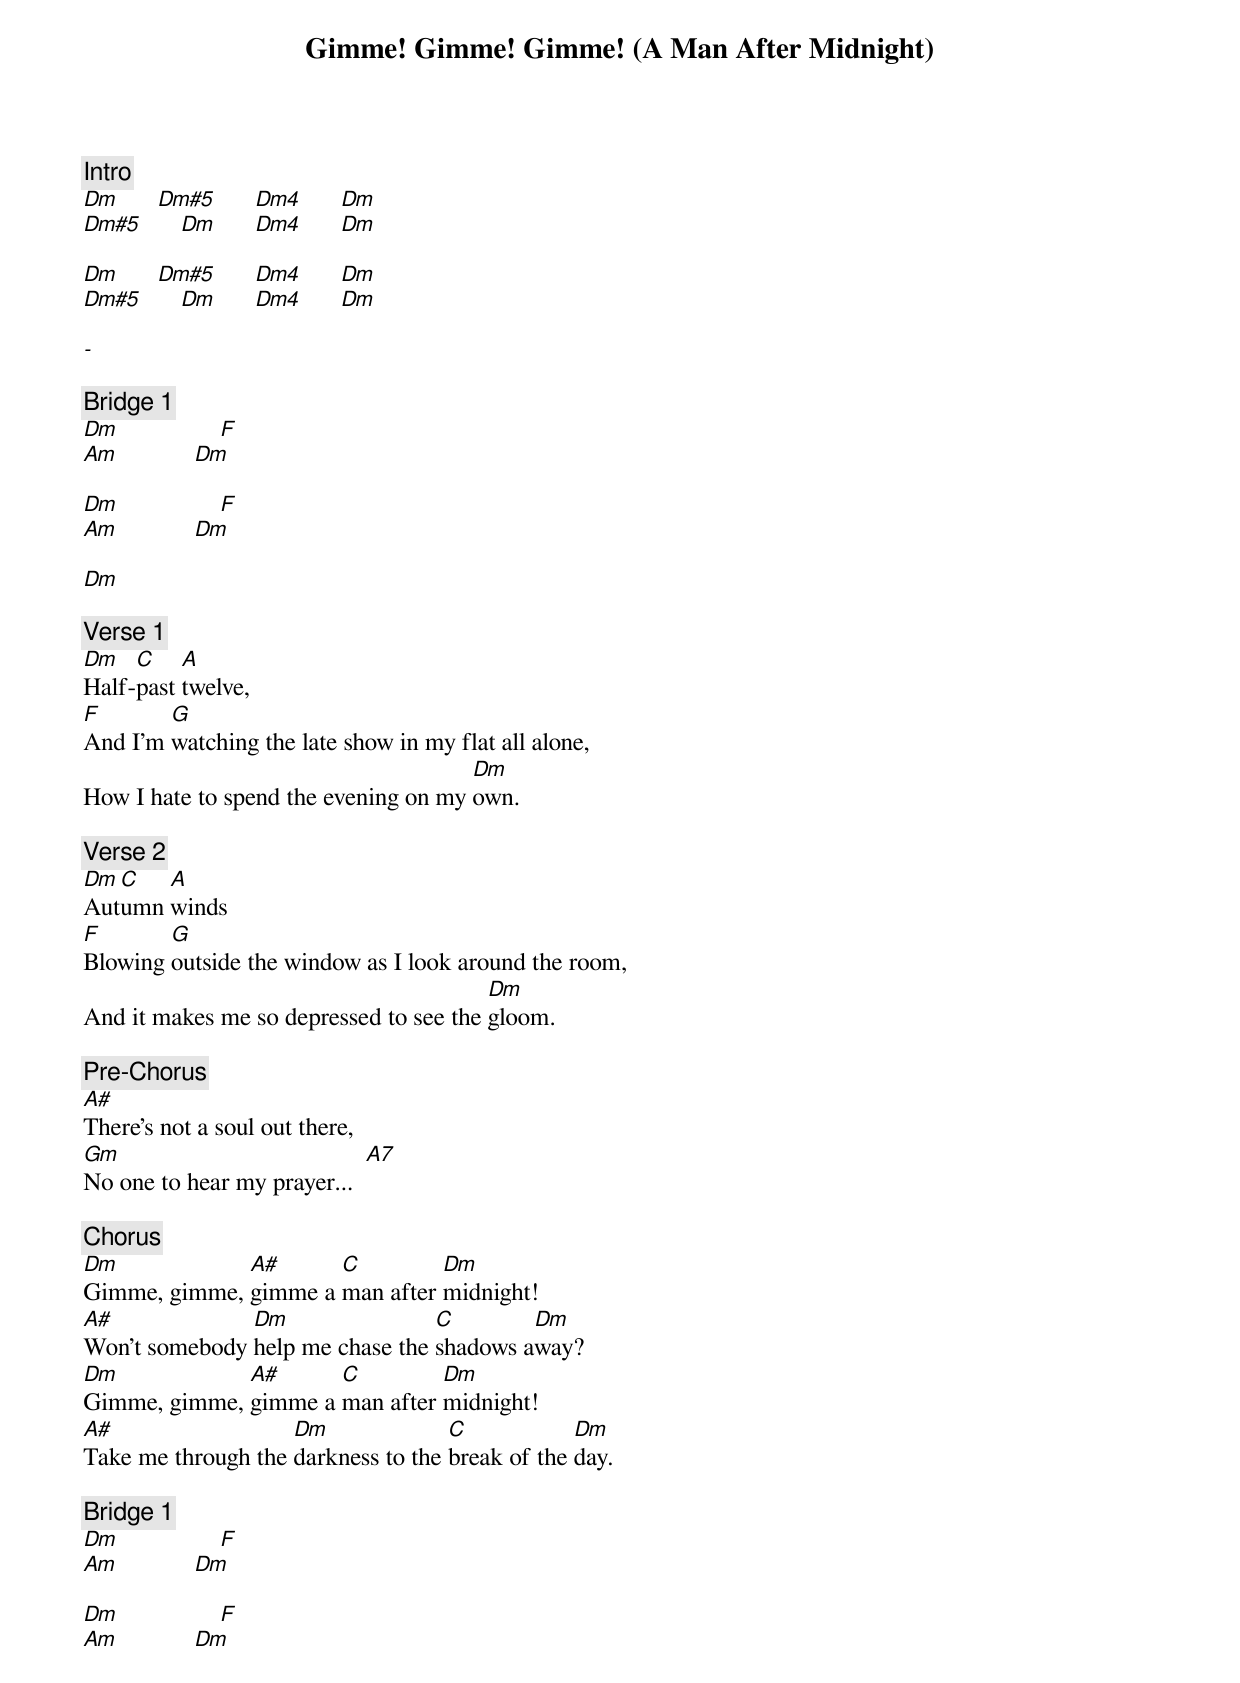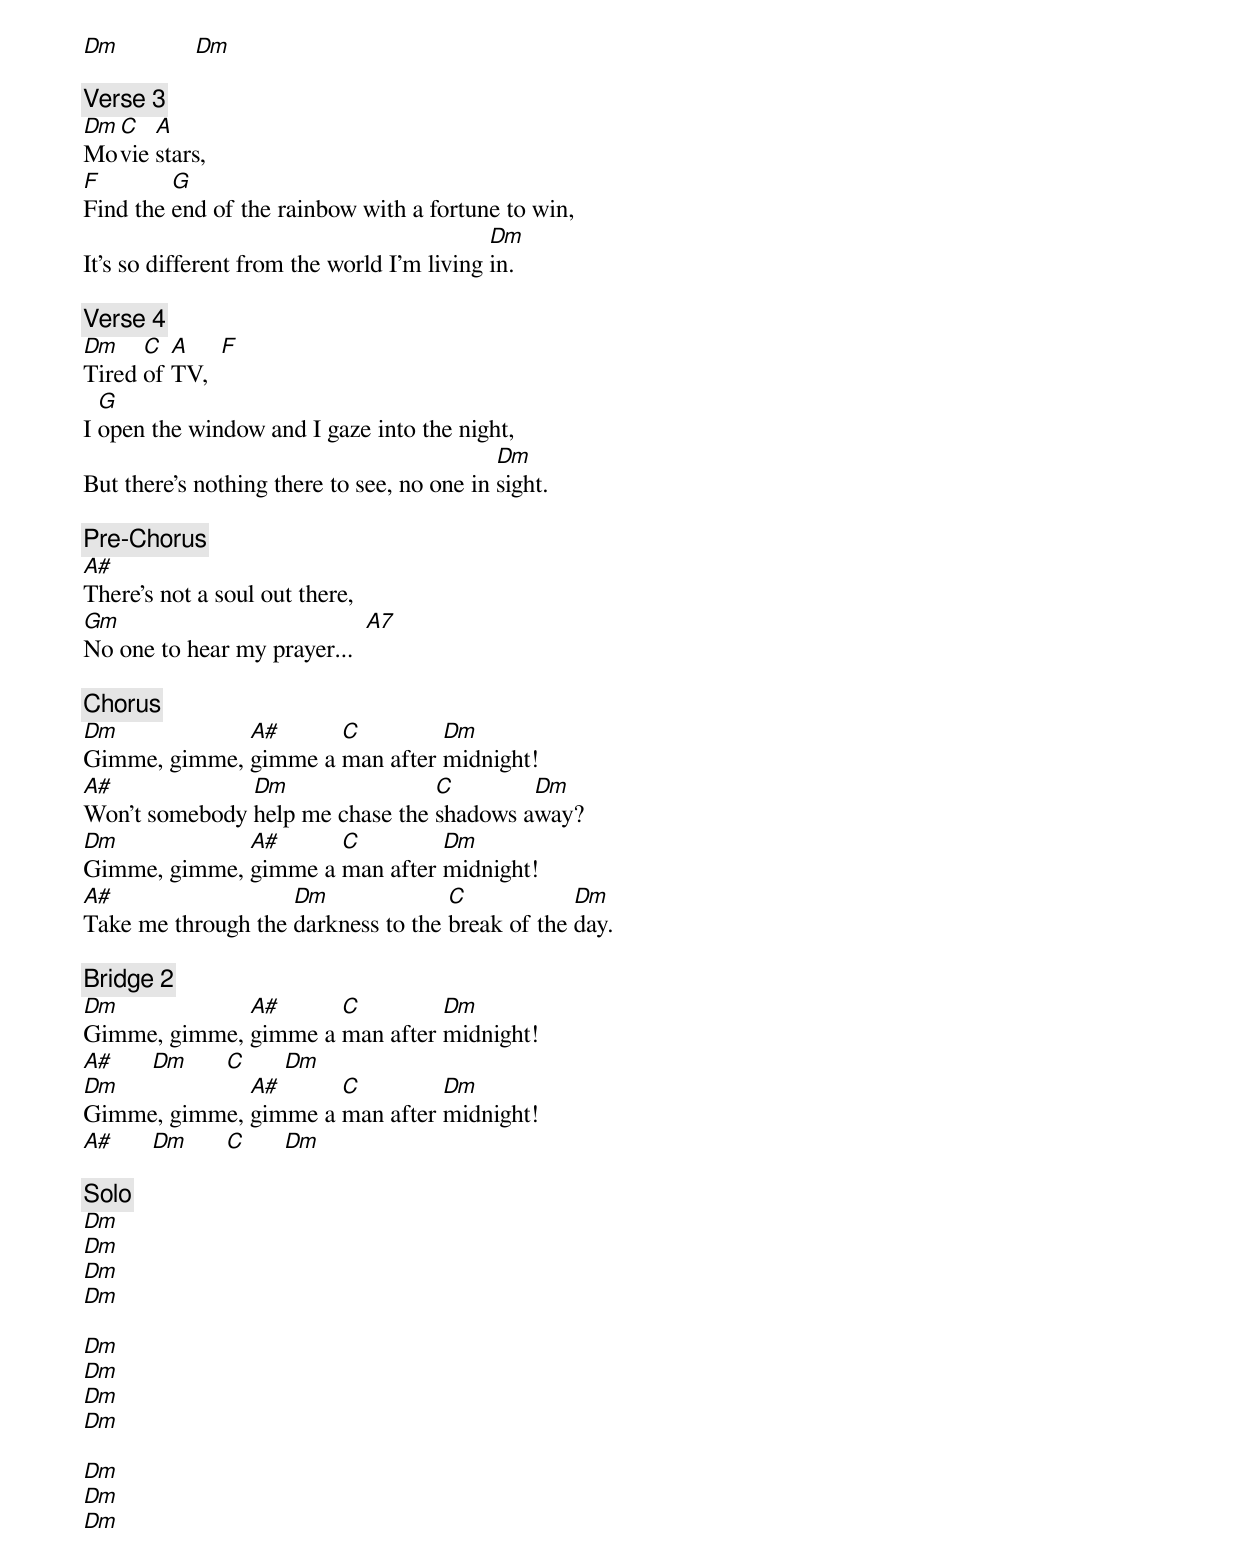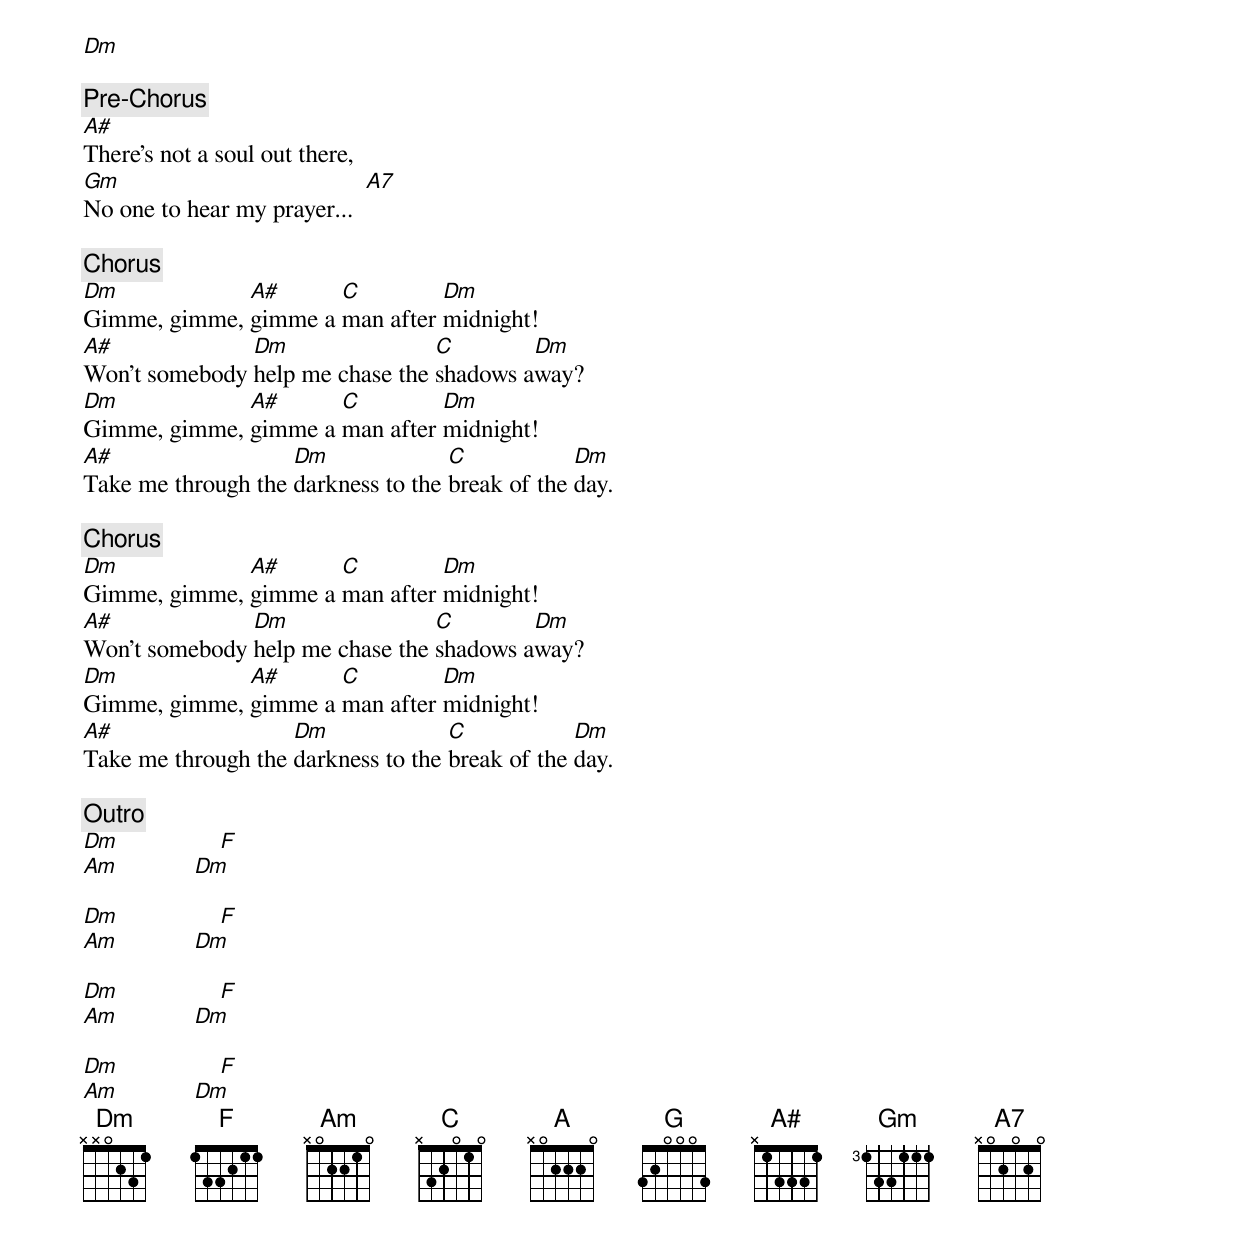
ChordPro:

{title: Gimme! Gimme! Gimme! (A Man After Midnight)}
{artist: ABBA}
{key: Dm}
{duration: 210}
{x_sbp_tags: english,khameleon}

{c: Intro}
[Dm]      [Dm#5]      [Dm4]      [Dm]
[Dm#5]      [Dm]      [Dm4]      [Dm]

[Dm]      [Dm#5]      [Dm4]      [Dm]
[Dm#5]      [Dm]      [Dm4]      [Dm]

[-]

{c: Bridge 1}
[Dm]                [F]
[Am]            [Dm]

[Dm]                [F]
[Am]            [Dm]

[Dm]

{c: Verse 1}
[Dm]Half-[C]past [A]twelve,
[F]And I'm [G]watching the late show in my flat all alone,
How I hate to spend the evening on my [Dm]own.

{c: Verse 2}
[Dm]Aut[C]umn [A]winds
[F]Blowing [G]outside the window as I look around the room,
And it makes me so depressed to see the [Dm]gloom.

{c: Pre-Chorus}
[A#]There's not a soul out there,
[Gm]No one to hear my prayer...  [A7]

{c: Chorus}
[Dm]Gimme, gimme, [A#]gimme a [C]man after [Dm]midnight!
[A#]Won't somebody [Dm]help me chase the [C]shadows a[Dm]way?
[Dm]Gimme, gimme, [A#]gimme a [C]man after [Dm]midnight!
[A#]Take me through the [Dm]darkness to the [C]break of the [Dm]day.

{c: Bridge 1}
[Dm]                [F]
[Am]            [Dm]

[Dm]                [F]
[Am]            [Dm]

[Dm]            [Dm]

{c: Verse 3}
[Dm]Mo[C]vie [A]stars,
[F]Find the [G]end of the rainbow with a fortune to win,
It's so different from the world I'm living [Dm]in.

{c: Verse 4}
[Dm]Tired [C]of [A]TV,  [F]
I [G]open the window and I gaze into the night,
But there's nothing there to see, no one in [Dm]sight.

{c: Pre-Chorus}
[A#]There's not a soul out there,
[Gm]No one to hear my prayer...  [A7]

{c: Chorus}
[Dm]Gimme, gimme, [A#]gimme a [C]man after [Dm]midnight!
[A#]Won't somebody [Dm]help me chase the [C]shadows a[Dm]way?
[Dm]Gimme, gimme, [A#]gimme a [C]man after [Dm]midnight!
[A#]Take me through the [Dm]darkness to the [C]break of the [Dm]day.

{c: Bridge 2}
[Dm]Gimme, gimme, [A#]gimme a [C]man after [Dm]midnight!
[A#]      [Dm]      [C]      [Dm]
[Dm]Gimme, gimme, [A#]gimme a [C]man after [Dm]midnight!
[A#]      [Dm]      [C]      [Dm]

{c: Solo}
[Dm]
[Dm]
[Dm]
[Dm]

[Dm]
[Dm]
[Dm]
[Dm]

[Dm]
[Dm]
[Dm]
[Dm]

{c: Pre-Chorus}
[A#]There's not a soul out there,
[Gm]No one to hear my prayer...  [A7]

{c: Chorus}
[Dm]Gimme, gimme, [A#]gimme a [C]man after [Dm]midnight!
[A#]Won't somebody [Dm]help me chase the [C]shadows a[Dm]way?
[Dm]Gimme, gimme, [A#]gimme a [C]man after [Dm]midnight!
[A#]Take me through the [Dm]darkness to the [C]break of the [Dm]day.

{c: Chorus}
[Dm]Gimme, gimme, [A#]gimme a [C]man after [Dm]midnight!
[A#]Won't somebody [Dm]help me chase the [C]shadows a[Dm]way?
[Dm]Gimme, gimme, [A#]gimme a [C]man after [Dm]midnight!
[A#]Take me through the [Dm]darkness to the [C]break of the [Dm]day.

{c: Outro}
[Dm]                [F]
[Am]            [Dm]

[Dm]                [F]
[Am]            [Dm]

[Dm]                [F]
[Am]            [Dm]

[Dm]                [F]
[Am]            [Dm]
